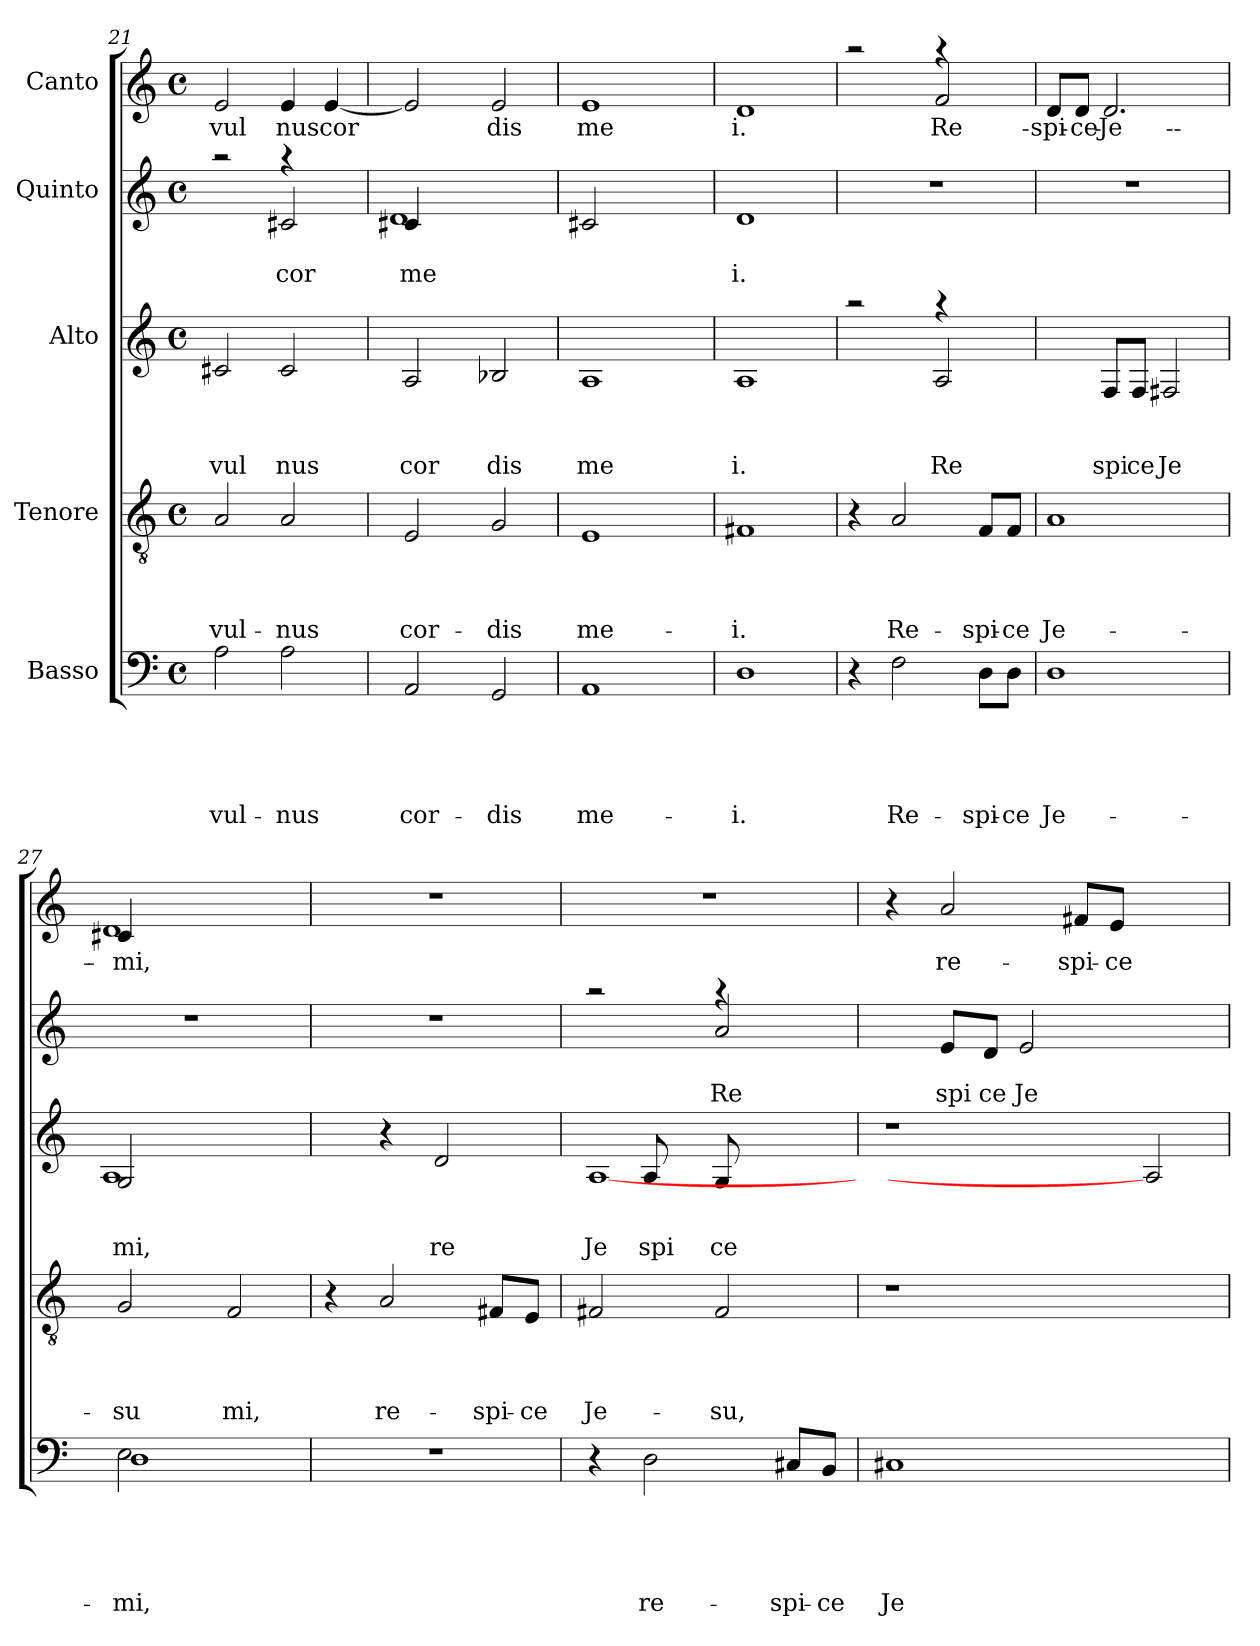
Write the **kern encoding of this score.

**kern	**text	**text	**text	**text	**text	**kern	**text	**text	**text	**text	**kern	**text	**text	**text	**kern	**text	**text	**kern	**text
*part5	*part5	*part5	*part5	*part5	*part5	*part4	*part4	*part4	*part4	*part4	*part3	*part3	*part3	*part3	*part2	*part2	*part2	*part1	*part1
*staff5	*staff5	*staff5	*staff5	*staff5	*staff5	*staff4	*staff4	*staff4	*staff4	*staff4	*staff3	*staff3	*staff3	*staff3	*staff2	*staff2	*staff2	*staff1	*staff1
*I"Basso	*	*	*	*	*	*I"Tenore	*	*	*	*	*I"Alto	*	*	*	*I"Quinto	*	*	*I"Canto	*
*clefF4	*	*	*	*	*	*clefGv2	*	*	*	*	*clefG2	*	*	*	*clefG2	*	*	*clefG2	*
*k[]	*	*	*	*	*	*k[]	*	*	*	*	*k[]	*	*	*	*k[]	*	*	*k[]	*
*C:	*	*	*	*	*	*C:	*	*	*	*	*C:	*	*	*	*C:	*	*	*C:	*
*M4/4	*	*	*	*	*	*M4/4	*	*	*	*	*M4/4	*	*	*	*M4/4	*	*	*M4/4	*
*met(c)	*	*	*	*	*	*met(c)	*	*	*	*	*met(c)	*	*	*	*met(c)	*	*	*met(c)	*
=21	=21	=21	=21	=21	=21	=21	=21	=21	=21	=21	=21	=21	=21	=21	=21	=21	=21	=21	=21
!	!	!	!	!	!LO:LY:b	!	!	!	!	!LO:LY:b	!	!	!	!LO:LY:b	!	!	!	!	!LO:LY:b
*	*	*	*	*	*	*	*	*	*	*	*	*	*	*	*^	*	*	*	*
2A\	.	.	.	.	vul-	2A/	.	.	.	vul-	2c#X/	.	.	vul	2raa	2ryy	.	.	2e/	vul
!	!	!	!	!	!LO:LY:b	!	!	!	!	!LO:LY:b	!	!	!	!LO:LY:b	!	!	!	!LO:LY:b	!	!LO:LY:b
2A\	.	.	.	.	-nus	2A/	.	.	.	-nus	2c#/	.	.	nus	4raa	2c#X/	.	cor	4e/	nus
!	!	!	!	!	!	!	!	!	!	!	!	!	!	!	!	!	!	!	!	!LO:LY:b
.	.	.	.	.	.	.	.	.	.	.	.	.	.	.	4ryy	.	.	.	[<4e/	cor
=22	=22	=22	=22	=22	=22	=22	=22	=22	=22	=22	=22	=22	=22	=22	=22	=22	=22	=22	=22	=22
!	!	!	!	!	!LO:LY:b	!	!	!	!	!LO:LY:b	!	!	!	!LO:LY:b	!	!	!	!LO:LY:b	!	!
!	!	!	!	!	!	!	!	!	!	!	!	!	!	!	!	!	!	!LO:LY:b	!	!
2AA/	.	.	.	.	cor-	2E/	.	.	.	cor-	2A/	.	.	cor	4c#X/	1d	.	me	2e/]	.
.	.	.	.	.	.	.	.	.	.	.	.	.	.	.	2.ryy	.	.	.	.	.
!	!	!	!	!	!LO:LY:b	!	!	!	!	!LO:LY:b	!	!	!	!LO:LY:b	!	!	!	!	!	!LO:LY:b
2GG/	.	.	.	.	-dis	2G/	.	.	.	-dis	2B-X/	.	.	dis	.	.	.	.	2e/	dis
*	*	*	*	*	*	*	*	*	*	*	*	*	*	*	*v	*v	*	*	*	*
=23	=23	=23	=23	=23	=23	=23	=23	=23	=23	=23	=23	=23	=23	=23	=23	=23	=23	=23	=23
!	!	!	!	!	!LO:LY:b	!	!	!	!	!LO:LY:b	!	!	!	!LO:LY:b	!	!	!	!	!LO:LY:b
1AA	.	.	.	.	me-	1E	.	.	.	me-	1A	.	.	me	2c#X/	.	.	1e	me
.	.	.	.	.	.	.	.	.	.	.	.	.	.	.	2ryy	.	.	.	.
=24	=24	=24	=24	=24	=24	=24	=24	=24	=24	=24	=24	=24	=24	=24	=24	=24	=24	=24	=24
!	!	!	!	!	!LO:LY:b	!	!	!	!	!LO:LY:b	!	!	!	!LO:LY:b	!	!	!LO:LY:b	!	!LO:LY:b
1D	.	.	.	.	-i.	1F#X	.	.	.	-i.	1A	.	.	i.	1d	.	i.	1d	i.
!!LO:LB:g=z
=25	=25	=25	=25	=25	=25	=25	=25	=25	=25	=25	=25	=25	=25	=25	=25	=25	=25	=25	=25
*	*	*	*	*	*	*	*	*	*	*	*^	*	*	*	*	*	*	*^	*
4r	.	.	.	.	.	4r	.	.	.	.	2raa	2ryy	.	.	.	1r	.	.	2raa	2ryy	.
!	!	!	!	!	!LO:LY:b	!	!	!	!	!LO:LY:b	!	!	!	!	!	!	!	!	!	!	!
2F\	.	.	.	.	Re-	2A/	.	.	.	Re-	.	.	.	.	.	.	.	.	.	.	.
!	!	!	!	!	!	!	!	!	!	!	!	!	!	!	!LO:LY:b	!	!	!	!	!	!LO:LY:b
.	.	.	.	.	.	.	.	.	.	.	4raa	2A/	.	.	Re	.	.	.	4raa	2f/	Re-
!	!	!	!	!	!LO:LY:b	!	!	!	!	!LO:LY:b	!	!	!	!	!	!	!	!	!	!	!
8D\L	.	.	.	.	-spi-	8F/L	.	.	.	-spi-	4ryy	.	.	.	.	.	.	.	4ryy	.	.
!	!	!	!	!	!LO:LY:b	!	!	!	!	!LO:LY:b	!	!	!	!	!	!	!	!	!	!	!
8D\J	.	.	.	.	-ce	8F/J	.	.	.	-ce	.	.	.	.	.	.	.	.	.	.	.
*	*	*	*	*	*	*	*	*	*	*	*v	*v	*	*	*	*	*	*	*v	*v	*
=26	=26	=26	=26	=26	=26	=26	=26	=26	=26	=26	=26	=26	=26	=26	=26	=26	=26	=26	=26
!	!	!	!	!	!LO:LY:b	!	!	!	!	!LO:LY:b	!	!	!	!	!	!	!	!	!LO:LY:b
1D	.	.	.	.	Je-	1A	.	.	.	Je-	4ryy	.	.	.	1r	.	.	8d/L	-spi-
!	!	!	!	!	!	!	!	!	!	!	!	!	!	!	!	!	!	!	!LO:LY:b
.	.	.	.	.	.	.	.	.	.	.	.	.	.	.	.	.	.	8d/J	-ce
!	!	!	!	!	!	!	!	!	!	!	!	!	!	!LO:LY:b	!	!	!	!	!LO:LY:b
.	.	.	.	.	.	.	.	.	.	.	8F/L	.	.	spi	.	.	.	2.d/	Je-
!	!	!	!	!	!	!	!	!	!	!	!	!	!	!LO:LY:b	!	!	!	!	!
.	.	.	.	.	.	.	.	.	.	.	8F/J	.	.	ce	.	.	.	.	.
!	!	!	!	!	!	!	!	!	!	!	!	!	!	!LO:LY:b	!	!	!	!	!
.	.	.	.	.	.	.	.	.	.	.	2F#X/	.	.	Je	.	.	.	.	.
=27	=27	=27	=27	=27	=27	=27	=27	=27	=27	=27	=27	=27	=27	=27	=27	=27	=27	=27	=27
!	!	!	!	!	!LO:LY:b	!	!	!	!	!	!	!	!	!	!	!	!	!	!
*^	*	*	*	*	*	*	*	*	*	*	*	*	*	*	*	*	*	*	*
!	!	!	!	!	!	!LO:LY:b	!	!	!	!	!LO:LY:b	!	!	!	!LO:LY:b	!	!	!	!	!
*	*	*	*	*	*	*	*	*	*	*	*	*^	*	*	*	*	*	*	*	*
!	!	!	!	!	!	!	!	!	!	!	!	!	!	!	!	!LO:LY:b	!	!	!	!	!LO:LY:b
*	*	*	*	*	*	*	*	*	*	*	*	*	*	*	*	*	*	*	*	*^	*
!	!	!	!	!	!	!	!	!	!	!	!	!	!	!	!	!	!	!	!	!	!	!LO:LY:b
2E\	1D	.	.	.	.	mi,	2G/	.	.	.	-su	2G/	1A	.	.	mi,	1r	.	.	4c#X/	1d	mi,
.	.	.	.	.	.	.	.	.	.	.	.	.	.	.	.	.	.	.	.	2.ryy	.	.
!	!	!	!	!	!	!	!	!	!	!	!LO:LY:b	!	!	!	!	!	!	!	!	!	!	!
2ryy	.	.	.	.	.	.	2F/	.	.	.	mi,	2ryy	.	.	.	.	.	.	.	.	.	.
*v	*v	*	*	*	*	*	*	*	*	*	*	*v	*v	*	*	*	*	*	*	*v	*v	*
=28	=28	=28	=28	=28	=28	=28	=28	=28	=28	=28	=28	=28	=28	=28	=28	=28	=28	=28	=28
1r	.	.	.	.	.	4r	.	.	.	.	4ryy	.	.	.	1r	.	.	1r	.
!	!	!	!	!	!	!	!	!	!	!LO:LY:b	!	!	!	!	!	!	!	!	!
.	.	.	.	.	.	2A/	.	.	.	re-	4r	.	.	.	.	.	.	.	.
!	!	!	!	!	!	!	!	!	!	!	!	!	!	!LO:LY:b	!	!	!	!	!
.	.	.	.	.	.	.	.	.	.	.	2d/	.	.	re	.	.	.	.	.
!	!	!	!	!	!	!	!	!	!	!LO:LY:b	!	!	!	!	!	!	!	!	!
.	.	.	.	.	.	8F#X/L	.	.	.	-spi-	.	.	.	.	.	.	.	.	.
!	!	!	!	!	!	!	!	!	!	!LO:LY:b	!	!	!	!	!	!	!	!	!
.	.	.	.	.	.	8E/J	.	.	.	-ce	.	.	.	.	.	.	.	.	.
=29	=29	=29	=29	=29	=29	=29	=29	=29	=29	=29	=29	=29	=29	=29	=29	=29	=29	=29	=29
!	!	!	!	!	!	!	!	!	!	!LO:LY:b	!	!	!	!LO:LY:b	!	!	!	!	!
*	*	*	*	*	*	*	*	*	*	*	*^	*	*	*	*^	*	*	*	*
4r	.	.	.	.	.	2F#X/	.	.	.	Je-	4ryy	[1A	.	.	Je	2raa	2ryy	.	.	1r	.
!	!	!	!	!	!LO:LY:b	!	!	!	!	!	!	!	!	!	!LO:LY:b	!	!	!	!	!	!
2D\	.	.	.	.	re-	.	.	.	.	.	8A/	.	.	.	spi	.	.	.	.	.	.
.	.	.	.	.	.	.	.	.	.	.	8ryy	.	.	.	.	.	.	.	.	.	.
!	!	!	!	!	!	!	!	!	!	!LO:LY:b	!	!	!	!	!LO:LY:b	!	!	!	!LO:LY:b	!	!
.	.	.	.	.	.	2F#/	.	.	.	-su,	8G/	.	.	.	ce	4raa	2a/	.	Re	.	.
.	.	.	.	.	.	.	.	.	.	.	4.ryy	.	.	.	.	.	.	.	.	.	.
!	!	!	!	!	!LO:LY:b	!	!	!	!	!	!	!	!	!	!	!	!	!	!	!	!
8C#X/L	.	.	.	.	-spi-	.	.	.	.	.	.	.	.	.	.	4ryy	.	.	.	.	.
!	!	!	!	!	!LO:LY:b	!	!	!	!	!	!	!	!	!	!	!	!	!	!	!	!
8BB/J	.	.	.	.	-ce	.	.	.	.	.	.	.	.	.	.	.	.	.	.	.	.
*	*	*	*	*	*	*	*	*	*	*	*v	*v	*	*	*	*	*	*	*	*	*
*	*	*	*	*	*	*	*	*	*	*	*	*	*	*	*v	*v	*	*	*	*
=30	=30	=30	=30	=30	=30	=30	=30	=30	=30	=30	=30	=30	=30	=30	=30	=30	=30	=30	=30
!	!	!	!	!	!LO:LY:b	!	!	!	!	!	!	!	!	!	!	!	!	!	!
1C#X	.	.	.	.	Je-	1r	.	.	.	.	1r	.	.	.	4ryy	.	.	4r	.
!	!	!	!	!	!	!	!	!	!	!	!	!	!	!	!	!	!LO:LY:b	!	!LO:LY:b
.	.	.	.	.	.	.	.	.	.	.	.	.	.	.	8e/L	.	spi	2a/	re-
!	!	!	!	!	!	!	!	!	!	!	!	!	!	!	!	!	!LO:LY:b	!	!
.	.	.	.	.	.	.	.	.	.	.	.	.	.	.	8d/J	.	ce	.	.
!	!	!	!	!	!	!	!	!	!	!	!	!	!	!	!	!	!LO:LY:b	!	!
.	.	.	.	.	.	.	.	.	.	.	.	.	.	.	2e/	.	Je	.	.
!	!	!	!	!	!	!	!	!	!	!	!	!	!	!	!	!	!	!	!LO:LY:b
.	.	.	.	.	.	.	.	.	.	.	.	.	.	.	.	.	.	8f#X/L	-spi-
!	!	!	!	!	!	!	!	!	!	!	!	!	!	!	!	!	!	!	!LO:LY:b
.	.	.	.	.	.	.	.	.	.	.	.	.	.	.	.	.	.	8e/J	-ce
2ryy	.	.	.	.	.	2ryy	.	.	.	.	2A]	.	.	.	2ryy	.	.	2ryy	.
=	=	=	=	=	=	=	=	=	=	=	=	=	=	=	=	=	=	=	=
*-	*-	*-	*-	*-	*-	*-	*-	*-	*-	*-	*-	*-	*-	*-	*-	*-	*-	*-	*-
